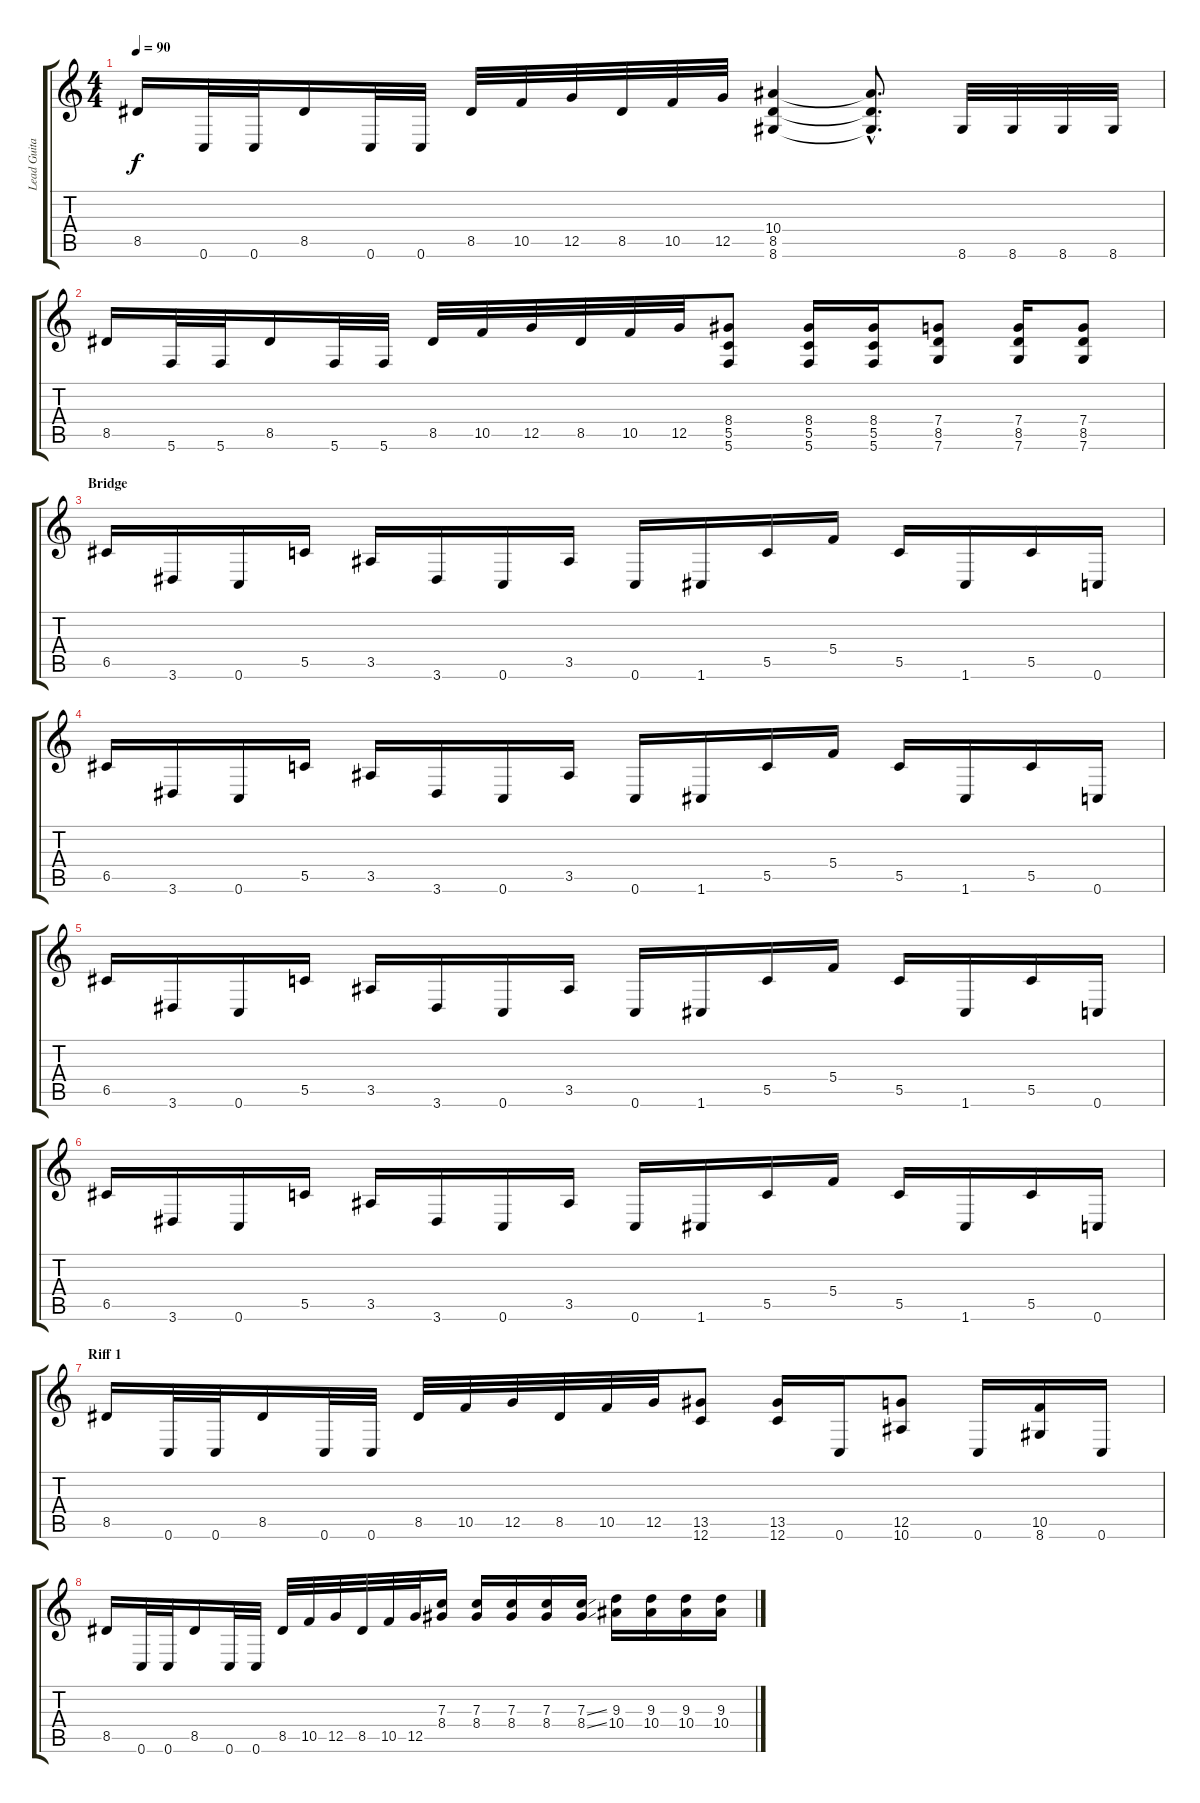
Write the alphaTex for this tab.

\track ("Lead Guitar 2" "Lead Guita") {instrument distortionguitar}
\staff {score tabs}
\tuning (D4 A3 F3 C3 G2 C2) {hide}
\ts (4 4)
\tempo 90
\clef g2
\ks c
8.5.16{dy f} 0.6.32 0.6.32 8.5.16 0.6.32 0.6.32 8.5.32 10.5.32 12.5.32 8.5.32 10.5.32 12.5.32 (10.4 8.5 8.6).4 (10.4{hac t} 8.5{hac t} 8.6{hac t}).8{d} 8.6.32 8.6.32 8.6.32 8.6.32 |
8.5.16 5.6.32 5.6.32 8.5.16 5.6.32 5.6.32 8.5.32 10.5.32 12.5.32 8.5.32 10.5.32 12.5.32 (8.4 5.5 5.6).8 (8.4 5.5 5.6).16 (8.4 5.5 5.6).16 (7.4 8.5 7.6).8 (7.4 8.5 7.6).16 (7.4 8.5 7.6).8 |
\section ("" "Bridge")
6.5.16 3.6.16 0.6.16 5.5.16 3.5.16 3.6.16 0.6.16 3.5.16 0.6.16 1.6.16 5.5.16 5.4.16 5.5.16 1.6.16 5.5.16 0.6.16 |
6.5.16 3.6.16 0.6.16 5.5.16 3.5.16 3.6.16 0.6.16 3.5.16 0.6.16 1.6.16 5.5.16 5.4.16 5.5.16 1.6.16 5.5.16 0.6.16 |
6.5.16 3.6.16 0.6.16 5.5.16 3.5.16 3.6.16 0.6.16 3.5.16 0.6.16 1.6.16 5.5.16 5.4.16 5.5.16 1.6.16 5.5.16 0.6.16 |
6.5.16 3.6.16 0.6.16 5.5.16 3.5.16 3.6.16 0.6.16 3.5.16 0.6.16 1.6.16 5.5.16 5.4.16 5.5.16 1.6.16 5.5.16 0.6.16 |
\section ("" "Riff 1")
8.5.16 0.6.32 0.6.32 8.5.16 0.6.32 0.6.32 8.5.32 10.5.32 12.5.32 8.5.32 10.5.32 12.5.32 (13.5 12.6).8 (13.5 12.6).16 0.6.16 (12.5 10.6).8 0.6.16 (10.5 8.6).16 0.6.16 |
8.5.16 0.6.32 0.6.32 8.5.16 0.6.32 0.6.32 8.5.32 10.5.32 12.5.32 8.5.32 10.5.32 12.5.32 (7.3 8.4).16 (7.3 8.4).16 (7.3 8.4).16 (7.3 8.4).16 (7.3{ss} 8.4{ss}).16 (9.3 10.4).16 (9.3 10.4).16 (9.3 10.4).16 (9.3 10.4).16
